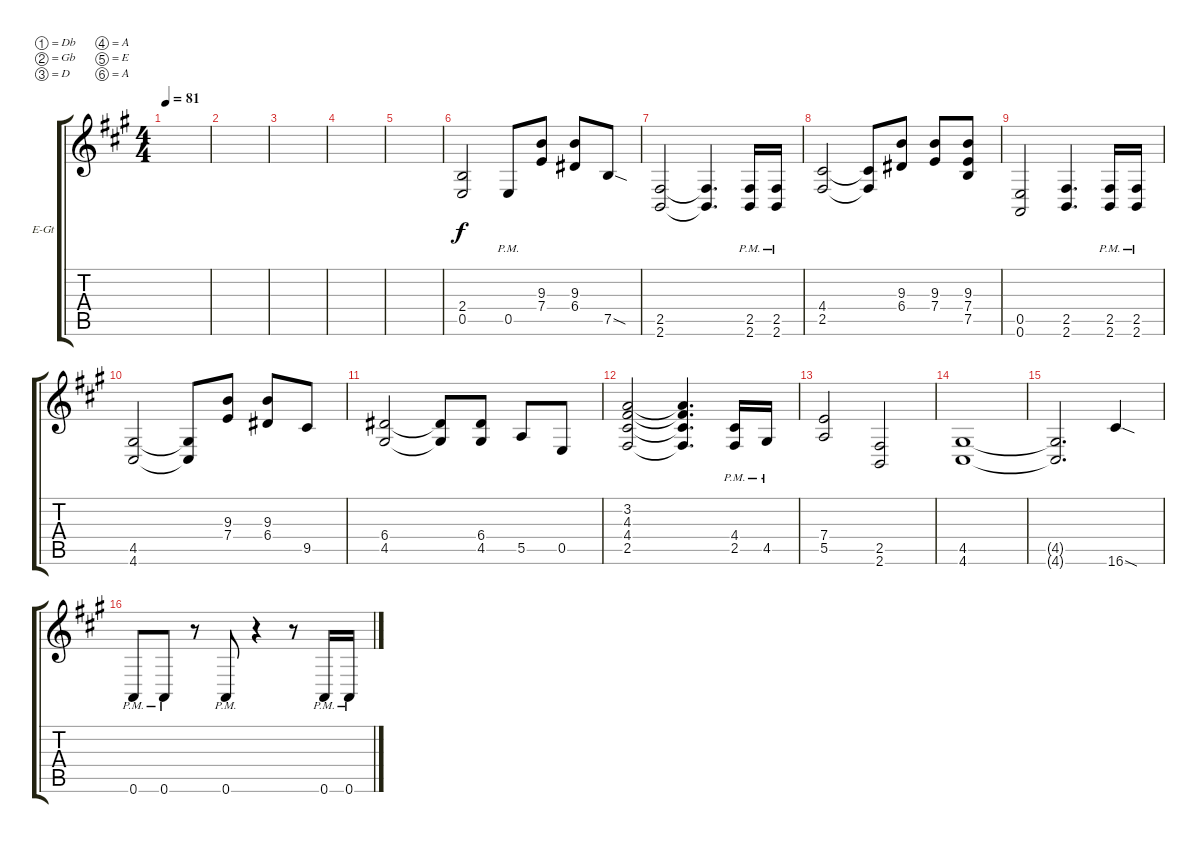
\defaultSystemsLayout 4
\bracketExtendMode groupsimilarinstruments
\firstSystemTrackNameOrientation horizontal
\otherSystemsTrackNameOrientation horizontal
\track ("Electric Guitar" "E-Gt") {instrument distortionguitar}
\staff {score tabs}
\tuning (Db4 Gb3 D3 A2 E2 A1)
\ts (4 4)
\tempo 81
\clef g2
\scale
0.333333
\ks f#minor
|
\scale
0.333333 |
\scale
0.333333 |
\scale
0.333333 |
\scale
0.333333 |
\scale
0.333333 (0.5 2.4).2 0.5{pm}.8 (7.4 9.3).8 (9.3 6.4).8 7.5{sod}.8 |
\scale
0.333333 (2.6 2.5).2 (2.5{t} 2.6{t}).4{d} (2.6{pm} 2.5{pm}).16 (2.5{pm} 2.6{pm}).16 |
\scale
0.333333 (2.5 4.4).2 (2.5{t} 4.4{t}).8 (6.4 9.3).8 (9.3 7.4).8 (7.4 7.5 9.3).8 |
(0.6 0.5).2 (2.5 2.6).4{d} (2.6{pm} 2.5{pm}).16 (2.5{pm} 2.6{pm}).16 |
(4.6 4.5).2 (4.6{t} 4.5{t}).8 (7.4 9.3).8 (9.3 6.4).8 9.5.8 |
(4.5 6.4).2 (6.4{t} 4.5{t}).8 (4.5 6.4).8 5.5.8 0.5.8 |
(2.5 4.4 4.3 3.2).2 (3.2{t} 4.3{t} 4.4{t} 2.5{t}).4{d} (2.5{pm} 4.4{pm}).16 4.5{pm}.16 |
(5.5 7.4).2 (2.6 2.5).2 |
(4.6 4.5).1 |
(4.5{t} 4.6{t}).2{d} 16.6{sod}.4 |
0.6{pm}.8 0.6{pm}.8 r.8 0.6{pm}.8 r.4 r.8 0.6{pm}.16 0.6{pm}.16
